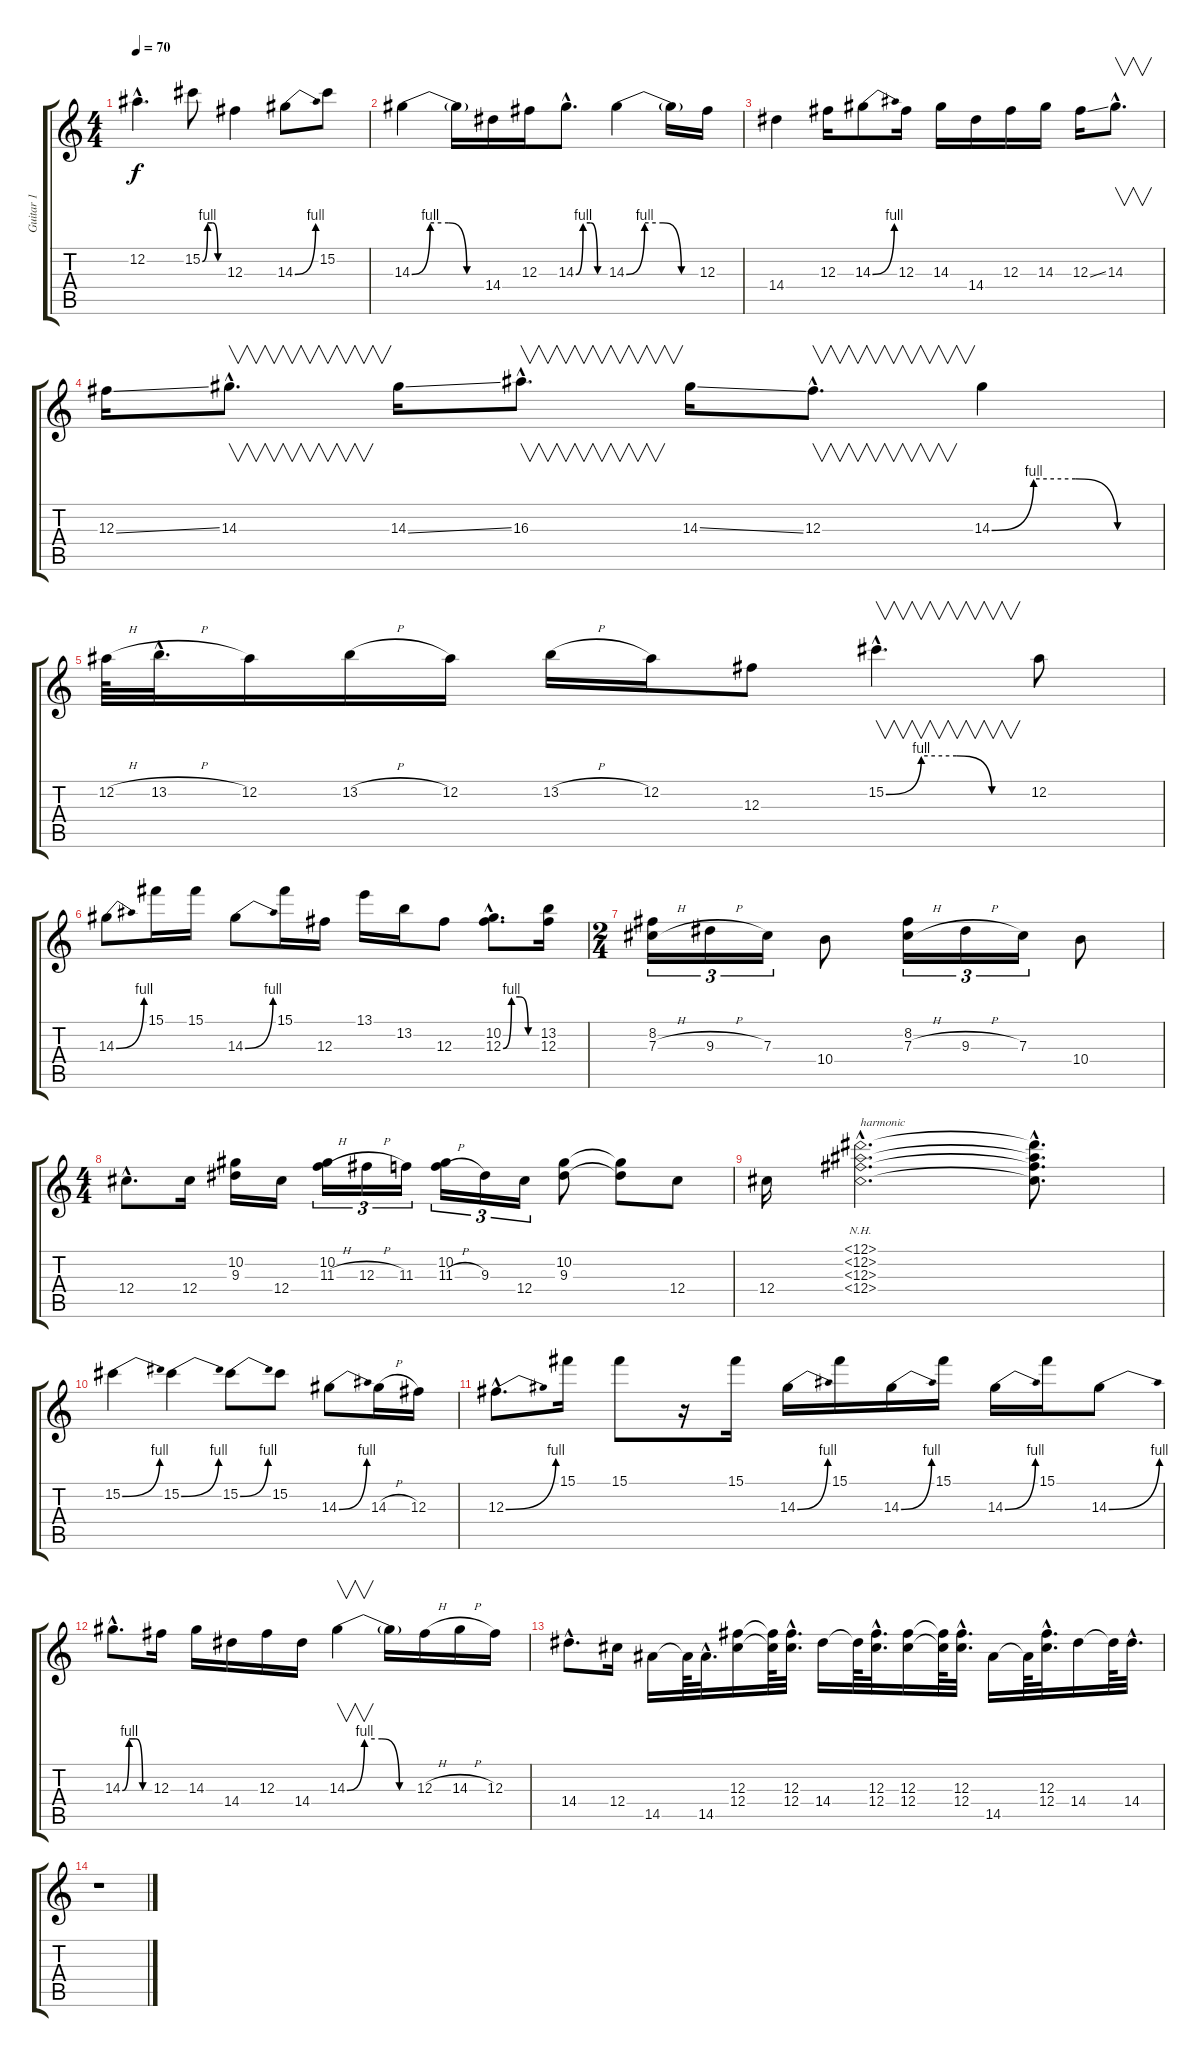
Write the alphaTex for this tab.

\track ("Guitar 1" "Guitar 1") {instrument electricguitarmuted}
\staff {score tabs}
\tuning (Eb4 Bb3 Gb3 Db3 Ab2 Eb2) {hide}
\ts (4 4)
\tempo 70
\clef g2
\ks c
12.2{hac}.4{d dy f} 15.2{be (custom 0 0 15 4 30 4 45 0 60 0)}.8 12.3.4 14.3{be (bend 0 0 60 4)}.8 15.2.8 |
14.3{be (custom 0 0 15 4 30 4 45 0 60 0)}.4 14.3{t}.16 14.4.16 12.3.16 14.3{be (custom 0 0 15 4 30 4 45 0 60 0) hac}.8{d} 14.3{be (custom 0 0 15 4 30 4 45 0 60 0)}.4 14.3{t}.16 12.3.16 |
14.4.4 12.3.16 14.3{be (bend 0 0 60 4)}.8 12.3.16 14.3.16 14.4.16 12.3.16 14.3.16 12.3{ss}.16 14.3{hac}.8{v d} |
12.3{ss}.16 14.3{hac}.8{v d} 14.3{ss}.16 16.3{hac}.8{v d} 14.3{ss}.16 12.3{hac}.8{v d} 14.3{be (custom 0 0 15 4 30 4 45 0 60 0)}.4 |
12.2{h}.64 13.2{h hac}.32{d} 12.2.16 13.2{h}.16 12.2.16 13.2{h}.16 12.2.16 12.3.8 15.2{be (custom 0 0 15 4 30 4 45 0 60 0) hac}.4{v d} 12.2.8 |
14.3{be (bend 0 0 60 4)}.8 15.1.16 15.1.16 14.3{be (bend 0 0 60 4)}.8 15.1.16 12.3.16 13.1.16 13.2.16 12.3.8 (10.2{hac} 12.3{be (custom 0 0 15 4 30 4 45 0 60 0) hac}).8{d} (13.2 12.3).16 |
\ts (2 4)
(8.2 7.3{h}).16{tu (3 2)} 9.3{h}.16{tu (3 2)} 7.3.16{tu (3 2)} 10.4.8 (8.2 7.3{h}).16{tu (3 2)} 9.3{h}.16{tu (3 2)} 7.3.16{tu (3 2)} 10.4.8 |
\ts (4 4)
12.4{hac}.8{d} 12.4.16 (10.2 9.3).16 12.4.16 (10.2 11.3{h}).16{tu (3 2)} 12.3{h}.16{tu (3 2)} 11.3.16{tu (3 2)} (10.2 11.3{h}).16{tu (3 2)} 9.3.16{tu (3 2)} 12.4.16{tu (3 2)} (10.2 9.3).8 (10.2{t} 9.3{t}).8 12.4.8 |
12.4.16 (12.1{nh hac} 12.2{nh hac} 12.3{nh hac} 12.4{nh hac}).2{d txt "harmonic"} (12.1{hac t} 12.2{hac t} 12.3{hac t} 12.4{hac t}).8{d} |
15.2{be (bend 0 0 60 4)}.4 15.2{be (bend 0 0 60 4)}.4 15.2{be (bend 0 0 60 4)}.8 15.2.8 14.3{be (bend 0 0 60 4)}.8 14.3{h}.16 12.3.16 |
12.3{be (bend 0 0 60 4) hac}.8{d} 15.1.16 15.1.8 r.16 15.1.16 14.3{be (bend 0 0 60 4)}.16 15.1.16 14.3{be (bend 0 0 60 4)}.16 15.1.16 14.3{be (bend 0 0 60 4)}.16 15.1.16 14.3{be (bend 0 0 60 4)}.8 |
14.3{be (custom 0 0 15 4 30 4 45 0 60 0) hac}.8{d volume 0} 12.3.16 14.3.16 14.4.16 12.3.16 14.4.16 14.3{be (custom 0 0 15 4 30 4 45 0 60 0)}.4{v} 14.3{t}.16 12.3{h}.16 14.3{h}.16 12.3.16 |
14.4{hac}.8{d} 12.4.16 14.5.16 14.5{t}.64 14.5{hac}.32{d} (12.3 12.4).16 (12.3{t} 12.4{t}).64 (12.3{hac} 12.4{hac}).32{d} 14.4.16 14.4{t}.64 (12.3{hac} 12.4{hac}).32{d} (12.3 12.4).16 (12.3{t} 12.4{t}).64 (12.3{hac} 12.4{hac}).32{d} 14.5.16 14.5{t}.64 (12.3{hac} 12.4{hac}).32{d} 14.4.16 14.4{t}.64 14.4{hac}.32{d} |
r.1
